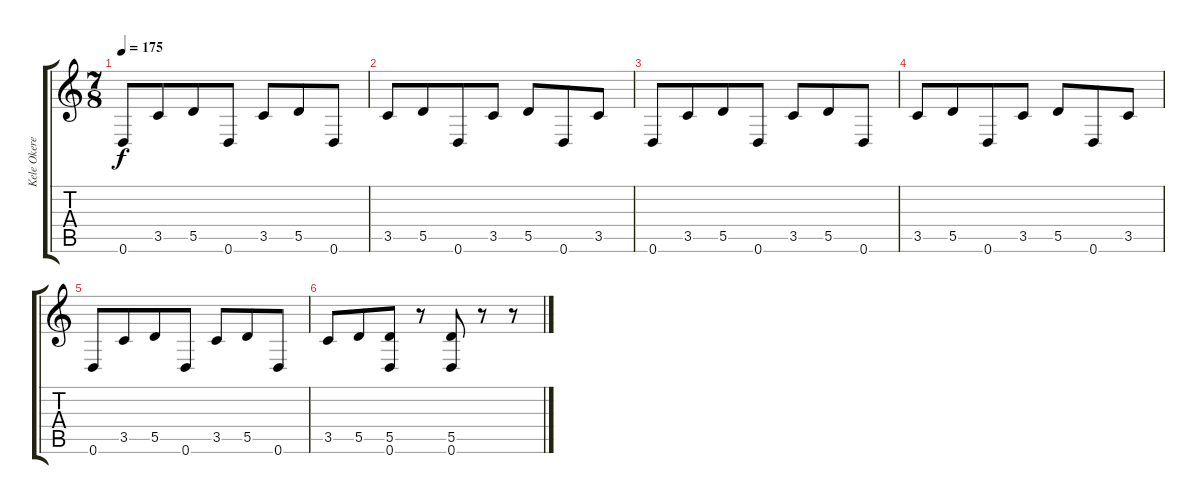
\track ("Kele Okereke Extra Guitars" "Kele Okere") {instrument distortionguitar}
\staff {score tabs}
\tuning (E4 B3 G3 D3 A2 D2) {hide}
\ts (7 8)
\tempo 175
\clef g2
\ks c
0.6.8{dy f} 3.5.8 5.5.8 0.6.8 3.5.8 5.5.8 0.6.8 |
3.5.8 5.5.8 0.6.8 3.5.8 5.5.8 0.6.8 3.5.8 |
0.6.8 3.5.8 5.5.8 0.6.8 3.5.8 5.5.8 0.6.8 |
3.5.8 5.5.8 0.6.8 3.5.8 5.5.8 0.6.8 3.5.8 |
0.6.8 3.5.8 5.5.8 0.6.8 3.5.8 5.5.8 0.6.8 |
3.5.8 5.5.8 (5.5 0.6).8 r.8 (5.5 0.6).8 r.8 r.8
